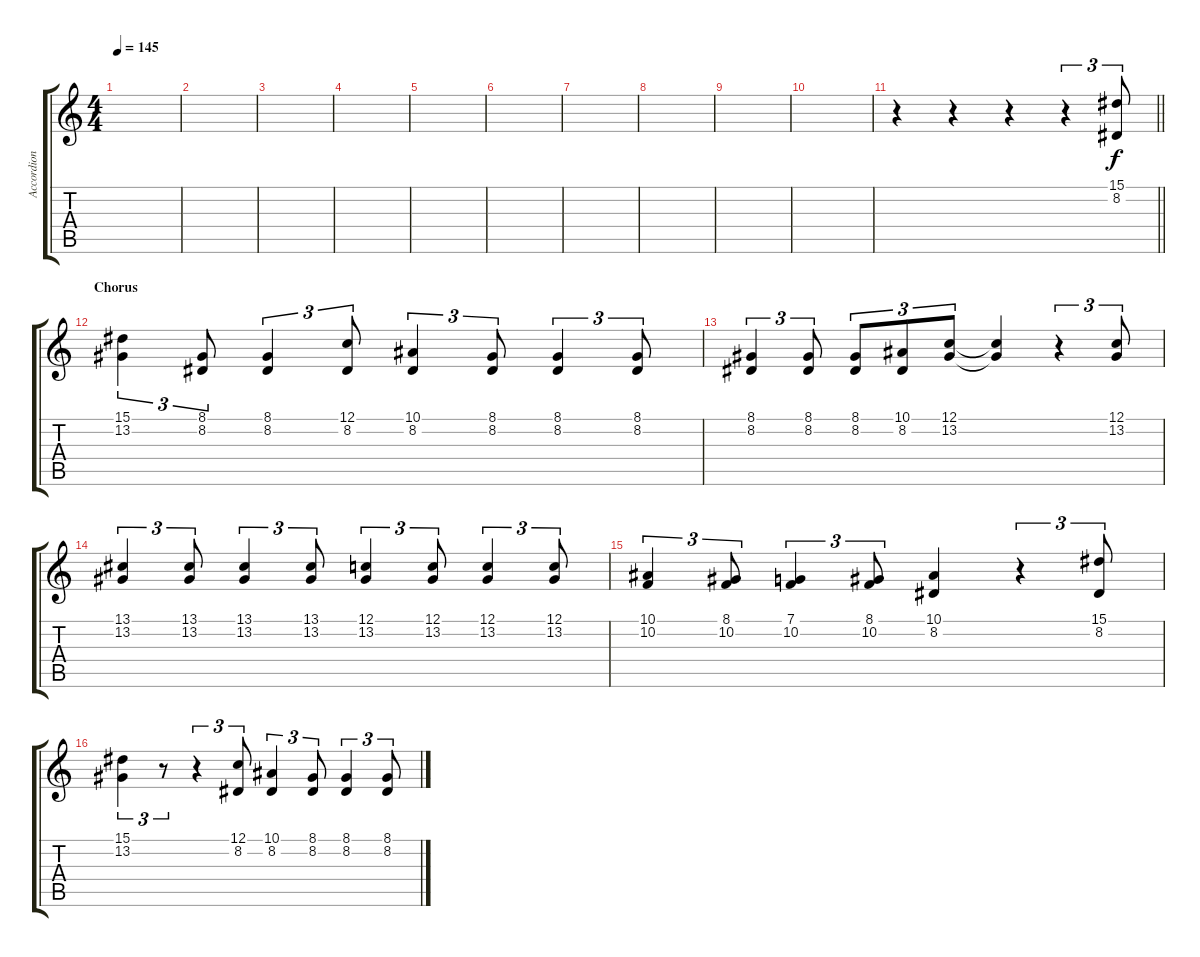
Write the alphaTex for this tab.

\track ("Accordion" "Accordion") {instrument accordion}
\staff {score tabs}
\tuning (C4 G3 Eb3 Bb2 F2 C2) {hide}
\ts (4 4)
\tempo 145
\clef g2
\ks c
|
|
|
|
|
|
|
|
|
|
\barLineRight lightlight
r.4 r.4 r.4 r.4{tu (3 2)} (15.1 8.2).8{tu (3 2)} |
\section ("" "Chorus")
(15.1 13.2).4{tu (3 2)} (8.1 8.2).8{tu (3 2)} (8.1 8.2).4{tu (3 2)} (12.1 8.2).8{tu (3 2)} (10.1 8.2).4{tu (3 2)} (8.1 8.2).8{tu (3 2)} (8.1 8.2).4{tu (3 2)} (8.1 8.2).8{tu (3 2)} |
(8.1 8.2).4{tu (3 2)} (8.1 8.2).8{tu (3 2)} (8.1 8.2).8{tu (3 2)} (10.1 8.2).8{tu (3 2)} (12.1 13.2).8{tu (3 2)} (12.1{t} 13.2{t}).4 r.4{tu (3 2)} (12.1 13.2).8{tu (3 2)} |
(13.1 13.2).4{tu (3 2)} (13.1 13.2).8{tu (3 2)} (13.1 13.2).4{tu (3 2)} (13.1 13.2).8{tu (3 2)} (12.1 13.2).4{tu (3 2)} (12.1 13.2).8{tu (3 2)} (12.1 13.2).4{tu (3 2)} (12.1 13.2).8{tu (3 2)} |
(10.1 10.2).4{tu (3 2)} (8.1 10.2).8{tu (3 2)} (7.1 10.2).4{tu (3 2)} (8.1 10.2).8{tu (3 2)} (10.1 8.2).4 r.4{tu (3 2)} (15.1 8.2).8{tu (3 2)} |
(15.1 13.2).4{tu (3 2)} r.8{tu (3 2)} r.4{tu (3 2)} (12.1 8.2).8{tu (3 2)} (10.1 8.2).4{tu (3 2)} (8.1 8.2).8{tu (3 2)} (8.1 8.2).4{tu (3 2)} (8.1 8.2).8{tu (3 2)}
